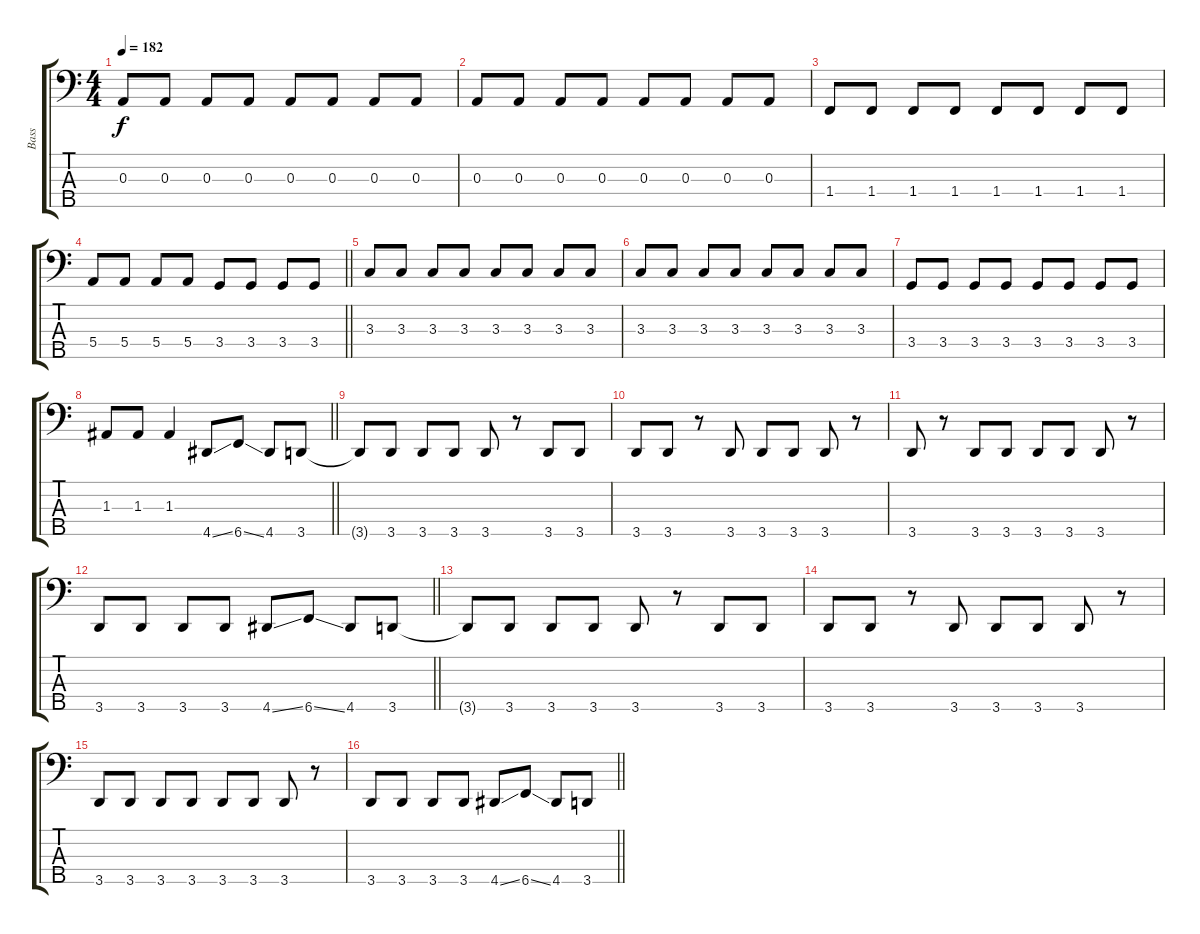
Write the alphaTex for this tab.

\track ("Bass" "Bass") {instrument electricbassfinger}
\staff {score tabs}
\tuning (G2 D2 A1 E1 B0) {hide}
\ts (4 4)
\tempo 182
\clef f4
\ks c
0.3.8{dy f} 0.3.8 0.3.8 0.3.8 0.3.8 0.3.8 0.3.8 0.3.8 |
0.3.8 0.3.8 0.3.8 0.3.8 0.3.8 0.3.8 0.3.8 0.3.8 |
1.4.8 1.4.8 1.4.8 1.4.8 1.4.8 1.4.8 1.4.8 1.4.8 |
\barLineRight lightlight
5.4.8 5.4.8 5.4.8 5.4.8 3.4.8 3.4.8 3.4.8 3.4.8 |
3.3.8 3.3.8 3.3.8 3.3.8 3.3.8 3.3.8 3.3.8 3.3.8 |
3.3.8 3.3.8 3.3.8 3.3.8 3.3.8 3.3.8 3.3.8 3.3.8 |
3.4.8 3.4.8 3.4.8 3.4.8 3.4.8 3.4.8 3.4.8 3.4.8 |
\barLineRight lightlight
1.3.8 1.3.8 1.3.4 4.5{ss}.8 6.5{ss}.8 4.5.8 3.5.8 |
\section ("" "")
3.5{t}.8 3.5.8 3.5.8 3.5.8 3.5.8 r.8 3.5.8 3.5.8 |
3.5.8 3.5.8 r.8 3.5.8 3.5.8 3.5.8 3.5.8 r.8 |
3.5.8 r.8 3.5.8 3.5.8 3.5.8 3.5.8 3.5.8 r.8 |
\barLineRight lightlight
3.5.8 3.5.8 3.5.8 3.5.8 4.5{ss}.8 6.5{ss}.8 4.5.8 3.5.8 |
3.5{t}.8 3.5.8 3.5.8 3.5.8 3.5.8 r.8 3.5.8 3.5.8 |
3.5.8 3.5.8 r.8 3.5.8 3.5.8 3.5.8 3.5.8 r.8 |
3.5.8 3.5.8 3.5.8 3.5.8 3.5.8 3.5.8 3.5.8 r.8 |
\barLineRight lightlight
3.5.8 3.5.8 3.5.8 3.5.8 4.5{ss}.8 6.5{ss}.8 4.5.8 3.5.8
